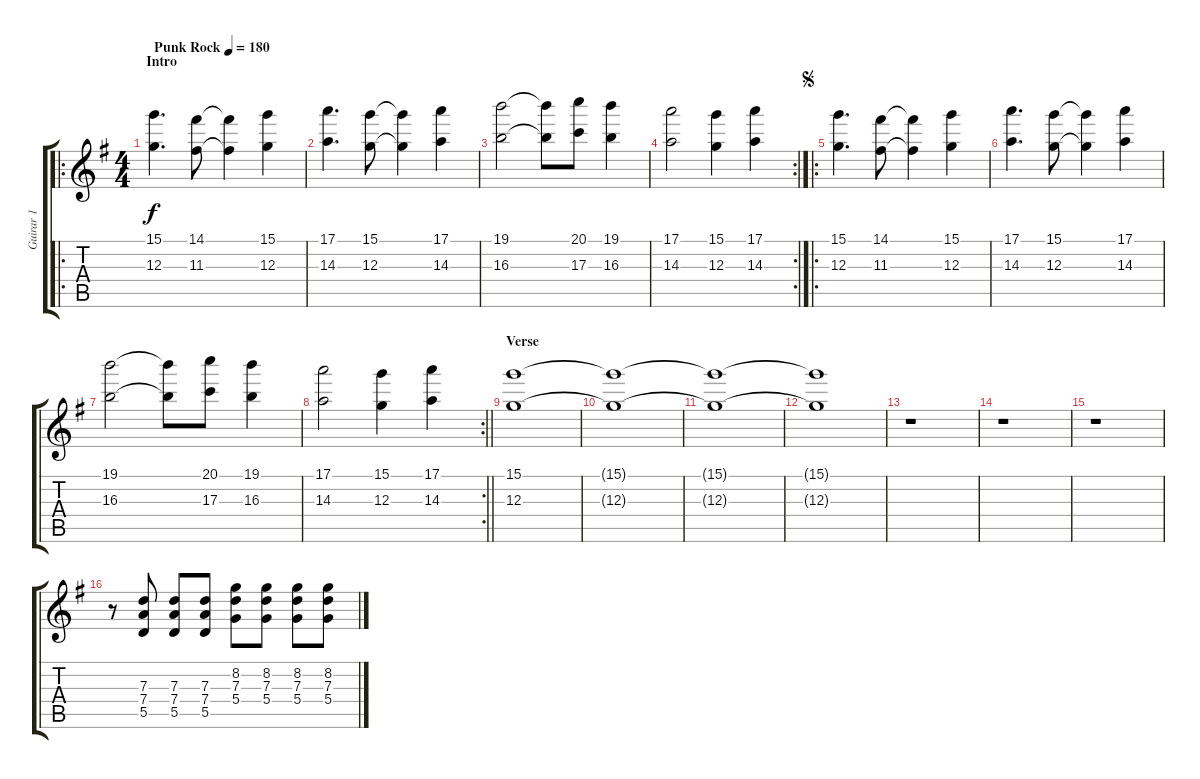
\track ("Guirar 1" "Guirar 1") {instrument overdrivenguitar}
\staff {score tabs}
\tuning (E4 B3 G3 D3 A2 E2) {hide}
\ro
\ts (4 4)
\section ("" "Intro")
\tempo (180 "Punk Rock")
\clef g2
\ks g
(15.1 12.3).4{d dy f instrument overdrivenguitar} (14.1 11.3).8 (14.1{t} 11.3{t}).4 (15.1 12.3).4 |
(17.1 14.3).4{d} (15.1 12.3).8 (15.1{t} 12.3{t}).4 (17.1 14.3).4 |
(19.1 16.3).2 (19.1{t} 16.3{t}).8 (20.1 17.3).8 (19.1 16.3).4 |
\rc 2
(17.1 14.3).2 (15.1 12.3).4 (17.1 14.3).4 |
\ro
\jump segno
(15.1 12.3).4{d} (14.1 11.3).8 (14.1{t} 11.3{t}).4 (15.1 12.3).4 |
(17.1 14.3).4{d} (15.1 12.3).8 (15.1{t} 12.3{t}).4 (17.1 14.3).4 |
(19.1 16.3).2 (19.1{t} 16.3{t}).8 (20.1 17.3).8 (19.1 16.3).4 |
\rc 2
\barLineRight lightlight
(17.1 14.3).2 (15.1 12.3).4 (17.1 14.3).4 |
\section ("" "Verse")
(15.1 12.3).1 |
(15.1{t} 12.3{t}).1 |
(15.1{t} 12.3{t}).1 |
(15.1{t} 12.3{t}).1 |
r.1 |
r.1 |
r.1 |
r.8 (7.3 7.4 5.5).8 (7.3 7.4 5.5).8 (7.3 7.4 5.5).8 (8.2 7.3 5.4).8 (8.2 7.3 5.4).8 (8.2 7.3 5.4).8 (8.2 7.3 5.4).8
